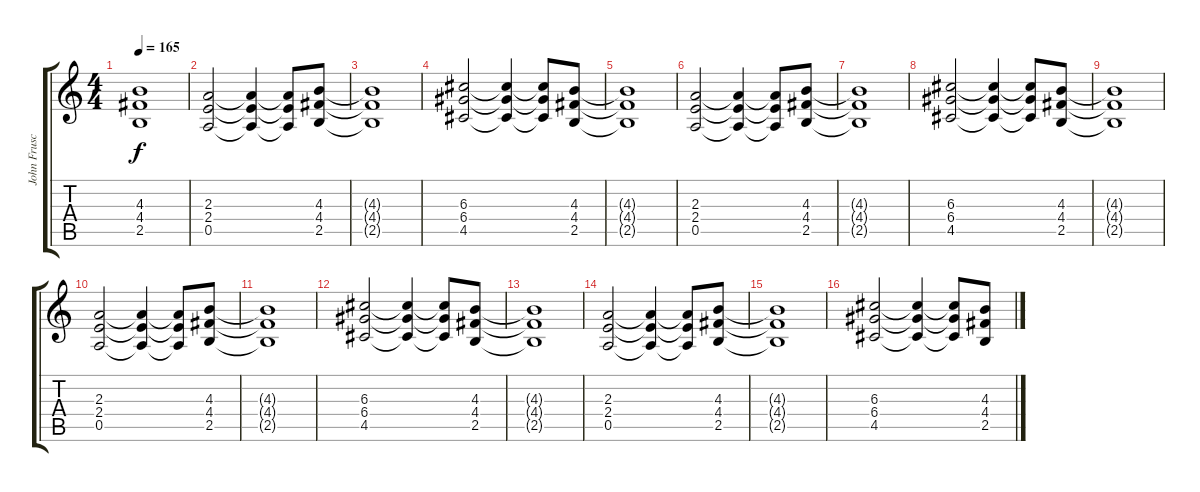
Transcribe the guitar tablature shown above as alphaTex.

\track ("John Frusciante-2" "John Frusc") {instrument distortionguitar}
\staff {score tabs}
\tuning (E4 B3 G3 D3 A2 E2) {hide}
\ts (4 4)
\tempo 165
\clef g2
\ks c
(4.3{t} 4.4{t} 2.5{t}).1{dy f} |
(2.3 2.4 0.5).2 (2.3{t} 2.4{t} 0.5{t}).4 (2.3{t} 2.4{t} 0.5{t}).8 (4.3 4.4 2.5).8 |
(4.3{t} 4.4{t} 2.5{t}).1 |
(6.3 6.4 4.5).2 (6.3{t} 6.4{t} 4.5{t}).4 (6.3{t} 6.4{t} 4.5{t}).8 (4.3 4.4 2.5).8 |
(4.3{t} 4.4{t} 2.5{t}).1 |
(2.3 2.4 0.5).2 (2.3{t} 2.4{t} 0.5{t}).4 (2.3{t} 2.4{t} 0.5{t}).8 (4.3 4.4 2.5).8 |
(4.3{t} 4.4{t} 2.5{t}).1 |
(6.3 6.4 4.5).2 (6.3{t} 6.4{t} 4.5{t}).4 (6.3{t} 6.4{t} 4.5{t}).8 (4.3 4.4 2.5).8 |
(4.3{t} 4.4{t} 2.5{t}).1 |
(2.3 2.4 0.5).2 (2.3{t} 2.4{t} 0.5{t}).4 (2.3{t} 2.4{t} 0.5{t}).8 (4.3 4.4 2.5).8 |
(4.3{t} 4.4{t} 2.5{t}).1 |
(6.3 6.4 4.5).2 (6.3{t} 6.4{t} 4.5{t}).4 (6.3{t} 6.4{t} 4.5{t}).8 (4.3 4.4 2.5).8 |
(4.3{t} 4.4{t} 2.5{t}).1 |
(2.3 2.4 0.5).2 (2.3{t} 2.4{t} 0.5{t}).4 (2.3{t} 2.4{t} 0.5{t}).8 (4.3 4.4 2.5).8 |
(4.3{t} 4.4{t} 2.5{t}).1 |
(6.3 6.4 4.5).2 (6.3{t} 6.4{t} 4.5{t}).4 (6.3{t} 6.4{t} 4.5{t}).8 (4.3 4.4 2.5).8
